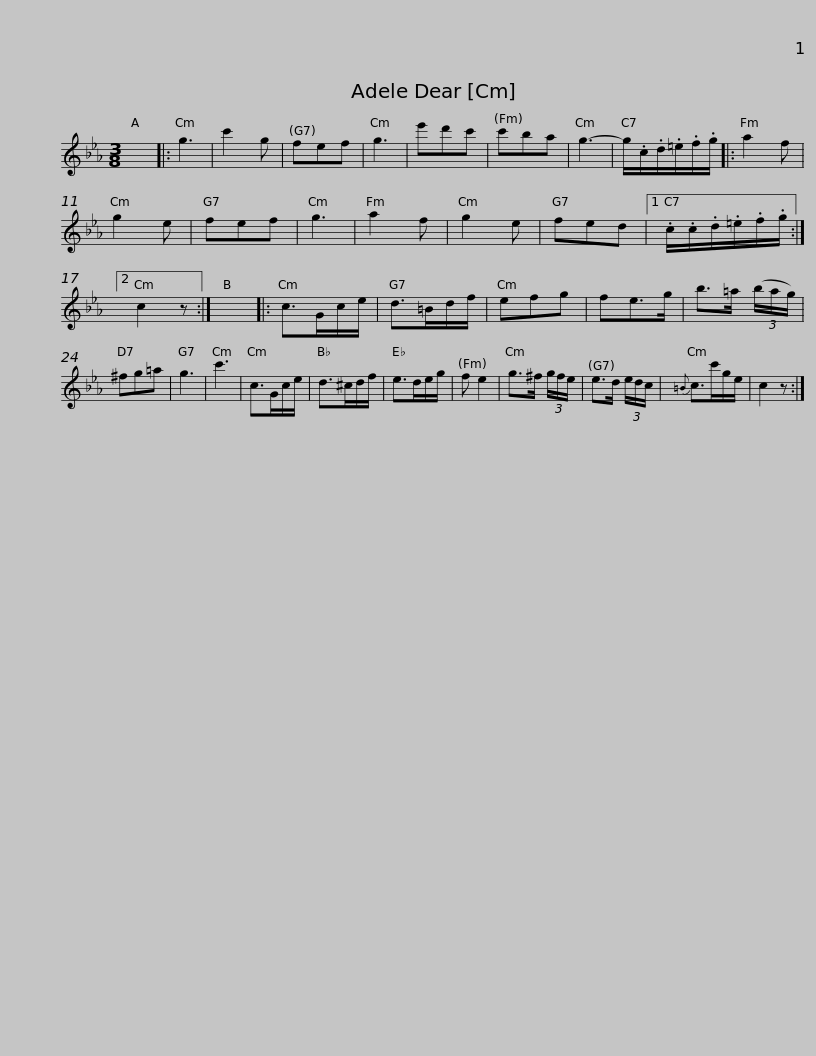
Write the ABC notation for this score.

X:1
L:1/8
M:3/8
I:linebreak $
K:Cmin
V:1 treble
V:1
 x3 |: g3 | c'2 g | fef | g3 | %5
 e'd'c' | c'ba | g3- | g/.c/.d/.=e/.f/.g/ |: a2 f | %10
 g2 e | fef |$ g3 | a2 f | g2 e | %15
 fed |1 .c/.c/.d/.=e/.f/.g/ :|2 c2 z :| x3 |: c>Gc/e/ | %20
 d>=Bd/f/ | efg | fe>g |$ b>=a (3(b/a/g/) | ^fg=a | %25
 g3 | c'3 | c>Gc/e/ | d>^cd/f/ | e>de/g/ | %30
 f e2 | g>^f (3g/f/e/ | e>d (3e/d/c/ |${=B} c>c'g/e/ | c2 z :| %35
